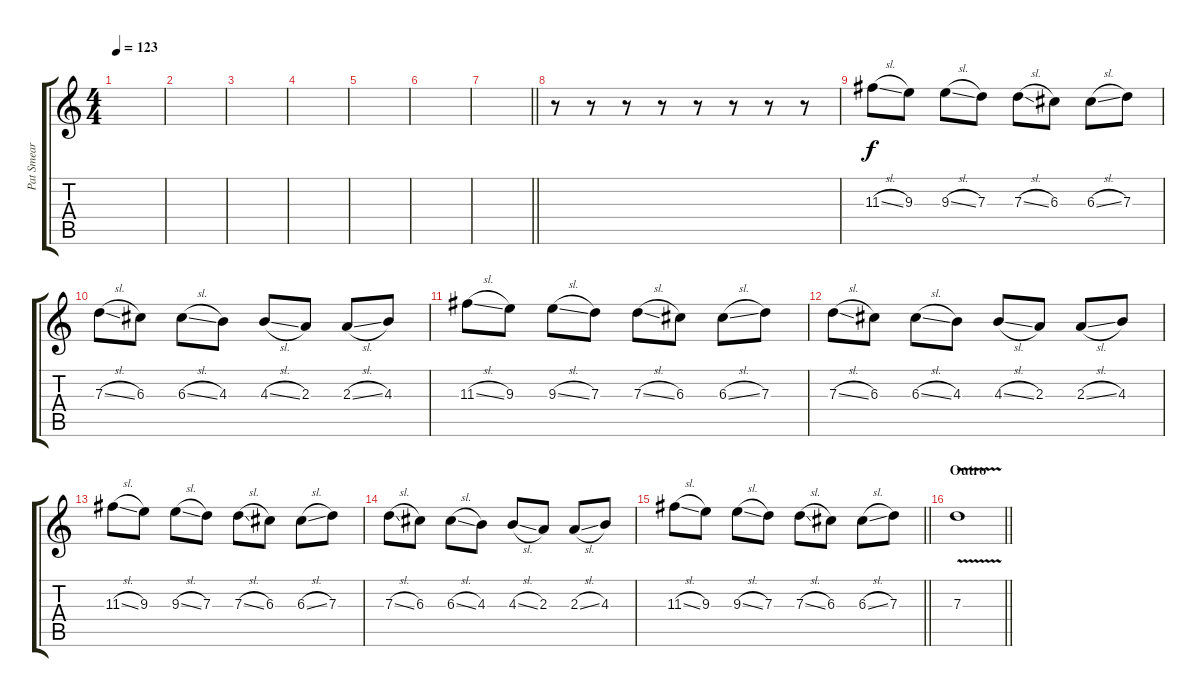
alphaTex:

\track ("Pat Smear (Additional guitar)" "Pat Smear ") {instrument electricguitarclean}
\staff {score tabs}
\tuning (E4 B3 G3 D3 A2 E2) {hide}
\ts (4 4)
\tempo 123
\clef g2
\ks c
|
|
|
|
|
|
\barLineRight lightlight
|
\section ("" "")
r.8 r.8 r.8 r.8 r.8 r.8 r.8 r.8 |
11.3{sl}.8{volume 12 balance 0} 9.3.8 9.3{sl}.8 7.3.8 7.3{sl}.8 6.3.8 6.3{sl}.8 7.3.8 |
7.3{sl}.8 6.3.8 6.3{sl}.8 4.3.8 4.3{sl}.8 2.3.8 2.3{sl}.8 4.3.8 |
11.3{sl}.8 9.3.8 9.3{sl}.8 7.3.8 7.3{sl}.8 6.3.8 6.3{sl}.8 7.3.8 |
7.3{sl}.8 6.3.8 6.3{sl}.8 4.3.8 4.3{sl}.8 2.3.8 2.3{sl}.8 4.3.8 |
11.3{sl}.8 9.3.8 9.3{sl}.8 7.3.8 7.3{sl}.8 6.3.8 6.3{sl}.8 7.3.8 |
7.3{sl}.8 6.3.8 6.3{sl}.8 4.3.8 4.3{sl}.8 2.3.8 2.3{sl}.8 4.3.8 |
\barLineRight lightlight
11.3{sl}.8 9.3.8 9.3{sl}.8 7.3.8 7.3{sl}.8 6.3.8 6.3{sl}.8 7.3.8 |
\section ("" "Outro")
\barLineRight lightlight
7.3{v}.1{volume 11}
